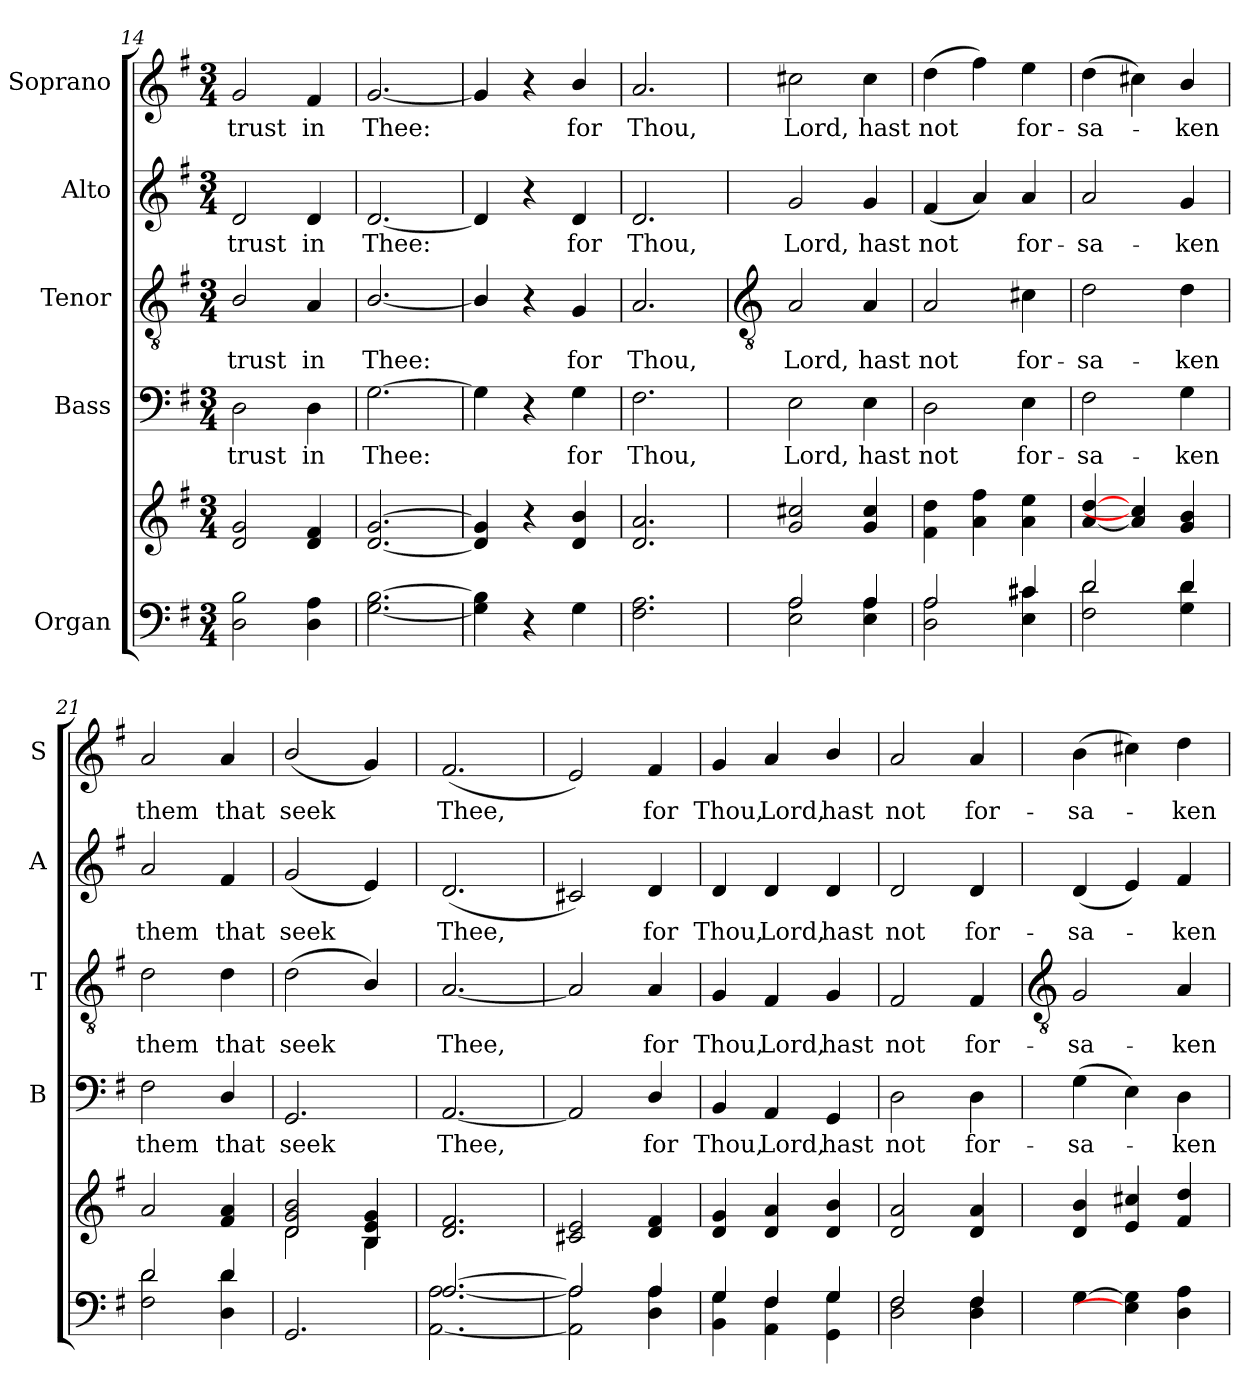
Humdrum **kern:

**kern	**kern	**kern	**text	**kern	**text	**kern	**text	**kern	**text
*part5	*part5	*part4	*part4	*part3	*part3	*part2	*part2	*part1	*part1
*staff6	*staff5	*staff4	*staff4	*staff3	*staff3	*staff2	*staff2	*staff1	*staff1
*I"Organ	*	*I"Bass	*	*I"Tenor	*	*I"Alto	*	*I"Soprano	*
*	*	*I'B	*	*I'T	*	*I'A	*	*I'S	*
*clefF4	*clefG2	*clefF4	*	*clefGv2	*	*clefG2	*	*clefG2	*
*k[f#]	*k[f#]	*k[f#]	*	*k[f#]	*	*k[f#]	*	*k[f#]	*
*G:	*G:	*G:	*	*G:	*	*G:	*	*G:	*
*M3/4	*M3/4	*M3/4	*	*M3/4	*	*M3/4	*	*M3/4	*
=14	=14	=14	=14	=14	=14	=14	=14	=14	=14
!	!	!	!LO:LY:b	!	!LO:LY:b	!	!LO:LY:b	!	!LO:LY:b
2D 2B	2d 2g	2D	trust	2B/	trust	2d	trust	2g	trust
!	!	!	!LO:LY:b	!	!LO:LY:b	!	!LO:LY:b	!	!LO:LY:b
4D 4A	4d 4f#	4D	in	4A	in	4d	in	4f#	in
=15	=15	=15	=15	=15	=15	=15	=15	=15	=15
!	!	!	!LO:LY:b	!	!LO:LY:b	!	!LO:LY:b	!	!LO:LY:b
[2.G [2.B	[2.d [2.g	[2.G	Thee:	[2.B/	Thee:	[2.d	Thee:	[2.g	Thee:
=16	=16	=16	=16	=16	=16	=16	=16	=16	=16
4G] 4B]	4d] 4g]	4G]	.	4B/]	.	4d]	.	4g]	.
4r	4r	4r	.	4r	.	4r	.	4r	.
!	!	!	!LO:LY:b	!	!LO:LY:b	!	!LO:LY:b	!	!LO:LY:b
4G	4d/ 4b/	4G	for	4G	for	4d	for	4b/	for
=17	=17	=17	=17	=17	=17	=17	=17	=17	=17
!	!	!	!LO:LY:b	!	!LO:LY:b	!	!LO:LY:b	!	!LO:LY:b
2.F# 2.A	2.d 2.a	2.F#	Thou,	2.A	Thou,	2.d	Thou,	2.a	Thou,
!!LO:LB:g=z
=18	=18	=18	=18	=18	=18	=18	=18	=18	=18
*	*	*	*	*clefGv2	*	*	*	*	*
*^	*	*	*	*	*	*	*	*	*
!	!	!	!	!LO:LY:b	!	!LO:LY:b	!	!LO:LY:b	!	!LO:LY:b
2A	2E 2A	2g/ 2cc#X/	2E	Lord,	2A	Lord,	2g	Lord,	2cc#X	Lord,
!	!	!	!	!LO:LY:b	!	!LO:LY:b	!	!LO:LY:b	!	!LO:LY:b
4A	4E 4A	4g/ 4cc#/	4E	hast	4A	hast	4g	hast	4cc#	hast
=19	=19	=19	=19	=19	=19	=19	=19	=19	=19	=19
!	!	!	!	!LO:LY:b	!	!LO:LY:b	!	!LO:LY:b	!	!LO:LY:b
2A	2D 2A	4f#\ 4dd\	2D	not	2A	not	(<4f#	not	(>4dd	not
.	.	4a 4ff#	.	.	.	.	4a)	.	4ff#)	.
!	!	!	!	!LO:LY:b	!	!LO:LY:b	!	!LO:LY:b	!	!LO:LY:b
4c#X	4E 4c#X	4a 4ee	4E	for-	4c#X	for-	4a	for-	4ee	for-
=20	=20	=20	=20	=20	=20	=20	=20	=20	=20	=20
!	!	!	!	!LO:LY:b	!	!LO:LY:b	!	!LO:LY:b	!	!LO:LY:b
2d	2F# 2d	[4a/ [4dd/	2F#	-sa-	2d	-sa-	2a	-sa-	(>4dd	-sa-
.	.	4a/] 4cc#/]	.	.	.	.	.	.	4cc#X)	.
!	!	!	!	!LO:LY:b	!	!LO:LY:b	!	!LO:LY:b	!	!LO:LY:b
4d	4G 4d	4g/ 4b/	4G	-ken	4d	-ken	4g	-ken	4b/	ken
=21	=21	=21	=21	=21	=21	=21	=21	=21	=21	=21
!	!	!	!	!LO:LY:b	!	!LO:LY:b	!	!LO:LY:b	!	!LO:LY:b
2d	2F# 2d	2a	2F#	them	2d	them	2a	them	2a	them
!	!	!	!	!LO:LY:b	!	!LO:LY:b	!	!LO:LY:b	!	!LO:LY:b
4d	4D 4d	4f# 4a	4D/	that	4d	that	4f#	that	4a	that
=22	=22	=22	=22	=22	=22	=22	=22	=22	=22	=22
*	*	*^	*	*	*	*	*	*	*	*
!	!	!	!	!	!LO:LY:b	!	!LO:LY:b	!	!LO:LY:b	!	!LO:LY:b
*v	*v	*	*	*	*	*	*	*	*	*	*
2.GG	2d/ 2g/ 2b/	2d	2.GG	seek	(<2d	seek	(<2g	seek	(<2b/	seek
.	4B 4e 4g	4B	.	.	4B/)	.	4e)	.	4g)	.
=23	=23	=23	=23	=23	=23	=23	=23	=23	=23	=23
*^	*	*	*	*	*	*	*	*	*	*
!	!	!	!	!	!LO:LY:b	!	!LO:LY:b	!	!LO:LY:b	!	!LO:LY:b
*	*	*v	*v	*	*	*	*	*	*	*	*
[2.A	[2.AA\ [2.A\	2.d 2.f#	[2.AA	Thee,	[2.A	Thee,	(<2.d	Thee,	(<2.f#	Thee,
=24	=24	=24	=24	=24	=24	=24	=24	=24	=24	=24
2A]	2AA\] 2A\]	2c#X 2e	2AA]	.	2A]	.	2c#X)	.	2e)	.
!	!	!	!	!LO:LY:b	!	!LO:LY:b	!	!LO:LY:b	!	!LO:LY:b
4A	4D 4A	4d 4f#	4D/	for	4A	for	4d	for	4f#	for
=25	=25	=25	=25	=25	=25	=25	=25	=25	=25	=25
!	!	!	!	!LO:LY:b	!	!LO:LY:b	!	!LO:LY:b	!	!LO:LY:b
4G	4BB\ 4G\	4d 4g	4BB	Thou,	4G	Thou,	4d	Thou,	4g	Thou,
!	!	!	!	!LO:LY:b	!	!LO:LY:b	!	!LO:LY:b	!	!LO:LY:b
4F#	4AA\ 4F#\	4d 4a	4AA	Lord,	4F#	Lord,	4d	Lord,	4a	Lord,
!	!	!	!	!LO:LY:b	!	!LO:LY:b	!	!LO:LY:b	!	!LO:LY:b
4G	4GG\ 4G\	4d/ 4b/	4GG	hast	4G	hast	4d	hast	4b/	hast
=26	=26	=26	=26	=26	=26	=26	=26	=26	=26	=26
!	!	!	!	!LO:LY:b	!	!LO:LY:b	!	!LO:LY:b	!	!LO:LY:b
2F#	2D 2F#	2d 2a	2D	not	2F#	not	2d	not	2a	not
!	!	!	!	!LO:LY:b	!	!LO:LY:b	!	!LO:LY:b	!	!LO:LY:b
4F#	4D 4F#	4d 4a	4D	for-	4F#	for-	4d	for-	4a	for-
*v	*v	*	*	*	*	*	*	*	*	*
!!LO:LB:g=z
=27	=27	=27	=27	=27	=27	=27	=27	=27	=27
*	*	*	*	*clefGv2	*	*	*	*	*
*^	*	*	*	*	*	*	*	*	*
!	!	!	!	!LO:LY:b	!	!LO:LY:b	!	!LO:LY:b	!	!LO:LY:b
*v	*v	*	*	*	*	*	*	*	*	*
[4G	4d/ 4b/	(>4G	-sa-	2G	-sa-	(<4d	-sa-	(>4b	-sa-
4E] 4G]	4e/ 4cc#X/	4E)	.	.	.	4e)	.	4cc#X)	.
!	!	!	!LO:LY:b	!	!LO:LY:b	!	!LO:LY:b	!	!LO:LY:b
4D 4A	4f# 4dd	4D	ken	4A	-ken	4f#	ken	4dd	ken
=	=	=	=	=	=	=	=	=	=
*-	*-	*-	*-	*-	*-	*-	*-	*-	*-
